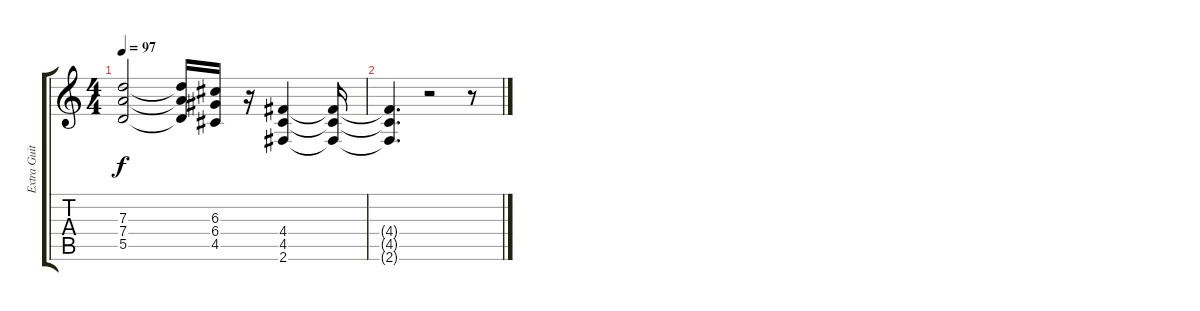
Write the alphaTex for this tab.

\track ("Extra Guitar : Hirasawa Yui - Chan " "Extra Guit") {instrument overdrivenguitar}
\staff {score tabs}
\tuning (E4 B3 G3 D3 A2 E2) {hide}
\ts (4 4)
\tempo 97
\clef g2
\ks c
(7.3 7.4 5.5).2{dy f} (7.3{t} 7.4{t} 5.5{t}).16 (6.3 6.4 4.5).16 r.16 (4.4 4.5 2.6).4 (4.4{t} 4.5{t} 2.6{t}).16 |
(4.4{t} 4.5{t} 2.6{t}).4{d} r.2 r.8
